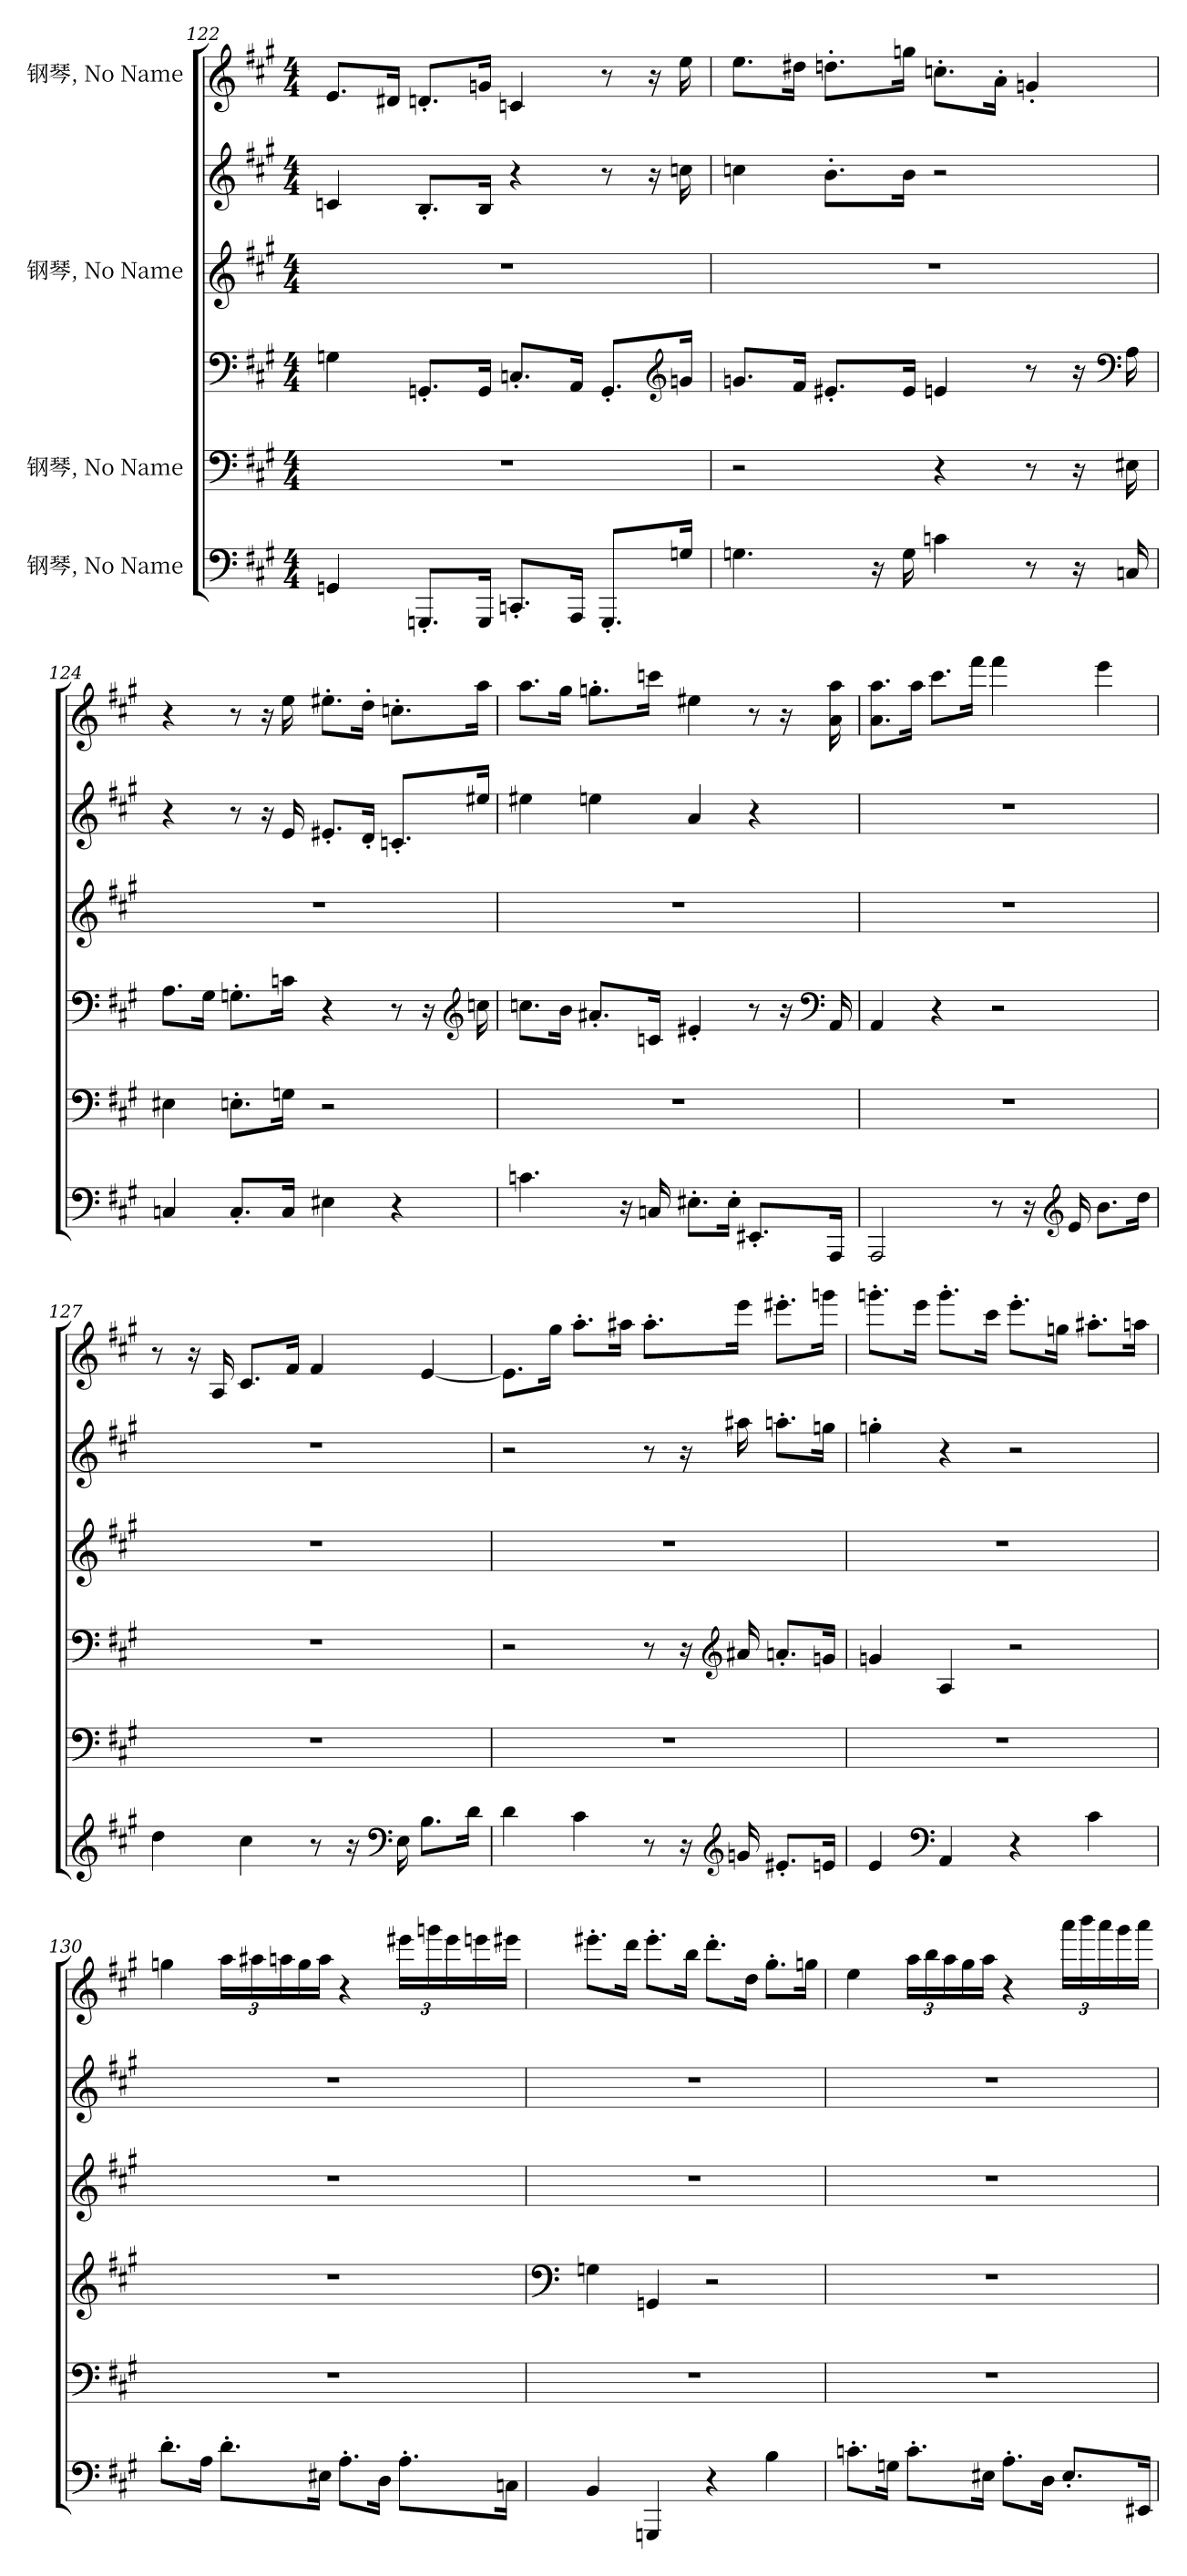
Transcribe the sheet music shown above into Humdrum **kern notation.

**kern	**kern	**kern	**kern	**kern	**kern
*part4	*part3	*part3	*part2	*part2	*part1
*staff6	*staff5	*staff4	*staff3	*staff2	*staff1
*I"钢琴, No Name	*I"钢琴, No Name	*	*I"钢琴, No Name	*	*I"钢琴, No Name
!!LO:PB:g=z
*clefF4	*clefF4	*clefF4	*clefG2	*clefG2	*clefG2
*k[f#c#g#]	*k[f#c#g#]	*k[f#c#g#]	*k[f#c#g#]	*k[f#c#g#]	*k[f#c#g#]
*M4/4	*M4/4	*M4/4	*M4/4	*M4/4	*M4/4
=122	=122	=122	=122	=122	=122
4GGn/	1r	4Gn\	1r	4cn/	8.e/L
.	.	.	.	.	16d#X/Jk
8.GGGn'/L	.	8.GGn'/L	.	8.B'/L	8.dn'/L
16GGG/Jk	.	16GG/Jk	.	16B/Jk	16gn/Jk
8.CCn'/L	.	8.Cn'/L	.	4r	4cn/
16AAA/Jk	.	16AA/Jk	.	.	.
8.GGG'/L	.	8.GG'/L	.	8r	8r
.	.	.	.	16r	16r
*	*	*clefG2	*	*	*
16Gn/Jk	.	16gn/Jk	.	16ccn\	16ee\
=123	=123	=123	=123	=123	=123
4.Gn\	2r	8.gn/L	1r	4ccn\	8.ee\L
.	.	16f#/Jk	.	.	16dd#X\Jk
.	.	8.e#X'/L	.	8.b'\L	8.ddn'\L
16r	.	.	.	.	.
16G\	.	16e#/Jk	.	16b\Jk	16ggn\Jk
4cn\	4r	4en/	.	2r	8.ccn'\L
.	.	.	.	.	16a'\Jk
8r	8r	8r	.	.	4gn'/
16r	16r	16r	.	.	.
*	*	*clefF4	*	*	*
16Cn/	16E#X\	16A\	.	.	.
!!LO:LB:g=z
=124	=124	=124	=124	=124	=124
4Cn/	4E#X\	8.A\L	1r	4r	4r
.	.	16G#\Jk	.	.	.
8.C'/L	8.En'\L	8.Gn'\L	.	8r	8r
.	.	.	.	16r	16r
16C/Jk	16Gn\Jk	16cn\Jk	.	16e/	16ee\
4E#X\	2r	4r	.	8.e#X'/L	8.ee#X'\L
.	.	.	.	16d'/Jk	16dd'\Jk
4r	.	8r	.	8.cn'/L	8.ccn'\L
.	.	16r	.	.	.
*	*	*clefG2	*	*	*
.	.	16ccn\	.	16ee#X/Jk	16aa\Jk
=125	=125	=125	=125	=125	=125
4.cn\	1r	8.ccn\L	1r	4ee#X\	8.aa\L
.	.	16b\Jk	.	.	16gg#\Jk
.	.	8.a#X'/L	.	4een\	8.ggn'\L
16r	.	.	.	.	.
16Cn/	.	16cn/Jk	.	.	16cccn\Jk
*	*	*	*	*	*MM140
8.E#X'\L	.	4e#X'/	.	4a/	4ee#X\
16E#'\Jk	.	.	.	.	.
*	*	*	*	*	*MM85
8.EE#X'/L	.	8r	.	4r	8r
.	.	16r	.	.	16r
*	*	*clefF4	*	*	*
*	*	*	*	*	*MM150
16AAA/Jk	.	16AA/	.	.	16a\ 16aa\
!!LO:PB:g=z
=126	=126	=126	=126	=126	=126
2AAA/	1r	4AA/	1r	1r	8.a\ 8.aa\L
.	.	.	.	.	16aa\Jk
.	.	4r	.	.	8.ccc#\L
.	.	.	.	.	16fff#\Jk
8r	.	2r	.	.	4fff#\
16r	.	.	.	.	.
*clefG2	*	*	*	*	*
16e/	.	.	.	.	.
8.b\L	.	.	.	.	4eee\
16dd\Jk	.	.	.	.	.
=127	=127	=127	=127	=127	=127
*	*	*	*	*	*MM152
4dd\	1r	1r	1r	1r	8r
.	.	.	.	.	16r
.	.	.	.	.	16A/
4cc#\	.	.	.	.	8.c#/L
.	.	.	.	.	16f#/Jk
8r	.	.	.	.	4f#/
16r	.	.	.	.	.
*clefF4	*	*	*	*	*
16E\	.	.	.	.	.
8.B\L	.	.	.	.	[4e/
16d\Jk	.	.	.	.	.
!!LO:LB:g=z
=128	=128	=128	=128	=128	=128
*	*	*	*	*	*MM152
4d\	1r	2r	1r	2r	8.e\L]
.	.	.	.	.	16gg#\Jk
4c#\	.	.	.	.	8.aa'\L
.	.	.	.	.	16aa#X\Jk
8r	.	8r	.	8r	8.aa#'\L
16r	.	16r	.	16r	.
*clefG2	*	*clefG2	*	*	*
16gn/	.	16a#X/	.	16aa#X\	16eee\Jk
8.e#X'/L	.	8.an'/L	.	8.aan'\L	8.eee#X'\L
16en/Jk	.	16gn/Jk	.	16ggn\Jk	16gggn\Jk
=129	=129	=129	=129	=129	=129
*	*	*	*	*	*MM152
4e/	1r	4gn/	1r	4ggn'\	8.gggn'\L
.	.	.	.	.	16eee\Jk
*clefF4	*	*	*	*	*
4AA/	.	4A/	.	4r	8.ggg'\L
.	.	.	.	.	16ccc#\Jk
4r	.	2r	.	2r	8.eee'\L
.	.	.	.	.	16ggn\Jk
4c#\	.	.	.	.	8.aa#X'\L
.	.	.	.	.	16aan\Jk
!!LO:PB:g=z
=130	=130	=130	=130	=130	=130
8.d'\L	1r	1r	1r	1r	4ggn\
16A\Jk	.	.	.	.	.
*	*	*	*	*	*Xbrackettup
8.d'\L	.	.	.	.	24aa\LL
.	.	.	.	.	24aa#X\
.	.	.	.	.	24aan\
.	.	.	.	.	16gg\
16E#X\Jk	.	.	.	.	16aa\JJ
8.A'\L	.	.	.	.	4r
16D\Jk	.	.	.	.	.
8.A'\L	.	.	.	.	24eee#X\LL
.	.	.	.	.	24gggn\
.	.	.	.	.	24eee#\
*	*	*	*	*	*MM149
.	.	.	.	.	16eeen\
16Cn\Jk	.	.	.	.	16eee#X\JJ
=131	=131	=131	=131	=131	=131
*	*	*clefF4	*	*	*
4BB/	1r	4Gn\	1r	1r	8.eee#X'\L
.	.	.	.	.	16ddd\Jk
4GGGn/	.	4GGn/	.	.	8.eee#'\L
.	.	.	.	.	16bb\Jk
4r	.	2r	.	.	8.ddd'\L
.	.	.	.	.	16dd\Jk
4B\	.	.	.	.	8.gg#'\L
.	.	.	.	.	16ggn\Jk
!!LO:LB:g=z
=132	=132	=132	=132	=132	=132
8.cn'\L	1r	1r	1r	1r	4ee\
16Gn\Jk	.	.	.	.	.
8.c'\L	.	.	.	.	24aa\LL
.	.	.	.	.	24bb\
.	.	.	.	.	24aa\
.	.	.	.	.	16gg#\
16E#X\Jk	.	.	.	.	16aa\JJ
8.A'\L	.	.	.	.	4r
16D\Jk	.	.	.	.	.
8.E#'/L	.	.	.	.	24aaa\LL
.	.	.	.	.	24bbb\
.	.	.	.	.	24aaa\
*	*	*	*	*	*MM149
.	.	.	.	.	16ggg#\
16EE#X/Jk	.	.	.	.	16aaa\JJ
=	=	=	=	=	=
*-	*-	*-	*-	*-	*-
